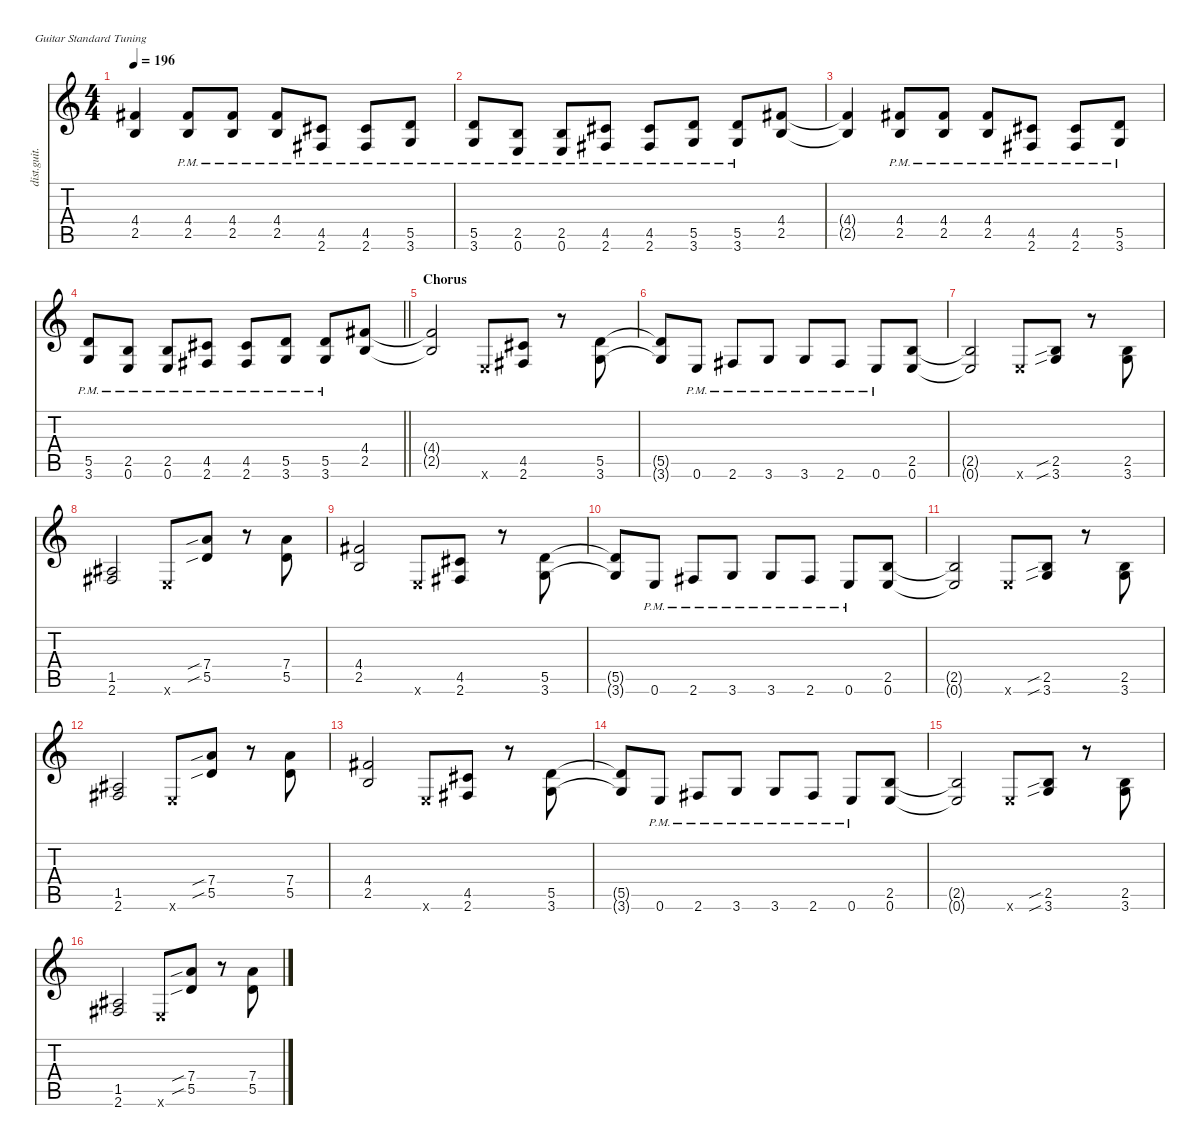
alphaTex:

\defaultSystemsLayout 4
\hideDynamics
\bracketExtendMode nobrackets
\track ("Mustaine" "dist.guit.") {instrument distortionguitar}
\staff {score tabs}
\tuning (E4 B3 G3 D3 A2 E2)
\ts (4 4)
\tempo 196
\clef g2
\ks c
(4.4{acc #} 2.5).4{dy f beam Up} (4.4{pm acc #} 2.5{pm}).8{beam Up} (4.4{pm acc #} 2.5{pm}).8{beam Up} (4.4{pm acc #} 2.5{pm}).8{beam Up} (4.5{pm acc #} 2.6{pm acc #}).8{beam Up} (4.5{pm acc #} 2.6{pm acc #}).8{beam Up} (5.5{pm} 3.6{pm}).8{beam Up} |
(5.5{pm} 3.6{pm}).8{beam Up} (2.5{pm} 0.6{pm}).8{beam Up} (2.5{pm} 0.6{pm}).8{beam Up} (4.5{pm acc #} 2.6{pm acc #}).8{beam Up} (4.5{pm acc #} 2.6{pm acc #}).8{beam Up} (5.5{pm} 3.6{pm}).8{beam Up} (5.5{pm} 3.6{pm}).8{beam Up} (4.4{acc #} 2.5).8{beam Up} |
(4.4{t acc #} 2.5{t}).4{beam Up} (4.4{pm acc #} 2.5{pm}).8{beam Up} (4.4{pm acc #} 2.5{pm}).8{beam Up} (4.4{pm acc #} 2.5{pm}).8{beam Up} (4.5{pm acc #} 2.6{pm acc #}).8{beam Up} (4.5{pm acc #} 2.6{pm acc #}).8{beam Up} (5.5{pm} 3.6{pm}).8{beam Up} |
\barLineRight lightlight
(5.5{pm} 3.6{pm}).8{beam Up} (2.5{pm} 0.6{pm}).8{beam Up} (2.5{pm} 0.6{pm}).8{beam Up} (4.5{pm acc #} 2.6{pm acc #}).8{beam Up} (4.5{pm acc #} 2.6{pm acc #}).8{beam Up} (5.5{pm} 3.6{pm}).8{beam Up} (5.5{pm} 3.6{pm}).8{beam Up} (4.4{acc #} 2.5).8{beam Up} |
\section ("" "Chorus")
(4.4{t acc #} 2.5{t}).2{beam Up} 0.6{x}.8{beam Up} (4.5{acc #} 2.6{acc #}).8{beam Up} r.8{beam Down} (5.5 3.6).8{beam Up} |
(5.5{t} 3.6{t}).8{beam Up} 0.6{pm}.8{beam Up} 2.6{pm acc #}.8{beam Up} 3.6{pm}.8{beam Up} 3.6{pm}.8{beam Up} 2.6{pm acc #}.8{beam Up} 0.6{pm}.8{beam Up} (2.5 0.6).8{beam Up} |
(2.5{t} 0.6{t}).2{beam Up} 0.6{x}.8{beam Up} (2.5{sib} 3.6{sib}).8{beam Up} r.8{beam Down} (2.5 3.6).8{beam Up} |
(1.5{acc #} 2.6{acc #}).2{beam Up} 0.6{x}.8{beam Up} (7.4{sib} 5.5{sib}).8{beam Up} r.8{beam Down} (7.4 5.5).8{beam Up} |
(4.4{acc #} 2.5).2{beam Up} 0.6{x}.8{beam Up} (4.5{acc #} 2.6{acc #}).8{beam Up} r.8{beam Down} (5.5 3.6).8{beam Up} |
(5.5{t} 3.6{t}).8{beam Up} 0.6{pm}.8{beam Up} 2.6{pm acc #}.8{beam Up} 3.6{pm}.8{beam Up} 3.6{pm}.8{beam Up} 2.6{pm acc #}.8{beam Up} 0.6{pm}.8{beam Up} (2.5 0.6).8{beam Up} |
(2.5{t} 0.6{t}).2{beam Up} 0.6{x}.8{beam Up} (2.5{sib} 3.6{sib}).8{beam Up} r.8{beam Down} (2.5 3.6).8{beam Up} |
(1.5{acc #} 2.6{acc #}).2{beam Up} 0.6{x}.8{beam Up} (7.4{sib} 5.5{sib}).8{beam Up} r.8{beam Down} (7.4 5.5).8{beam Up} |
(4.4{acc #} 2.5).2{beam Up} 0.6{x}.8{beam Up} (4.5{acc #} 2.6{acc #}).8{beam Up} r.8{beam Down} (5.5 3.6).8{beam Up} |
(5.5{t} 3.6{t}).8{beam Up} 0.6{pm}.8{beam Up} 2.6{pm acc #}.8{beam Up} 3.6{pm}.8{beam Up} 3.6{pm}.8{beam Up} 2.6{pm acc #}.8{beam Up} 0.6{pm}.8{beam Up} (2.5 0.6).8{beam Up} |
(2.5{t} 0.6{t}).2{beam Up} 0.6{x}.8{beam Up} (2.5{sib} 3.6{sib}).8{beam Up} r.8{beam Down} (2.5 3.6).8{beam Up} |
(1.5{acc #} 2.6{acc #}).2{beam Up} 0.6{x}.8{beam Up} (7.4{sib} 5.5{sib}).8{beam Up} r.8{beam Down} (7.4 5.5).8{beam Up}
